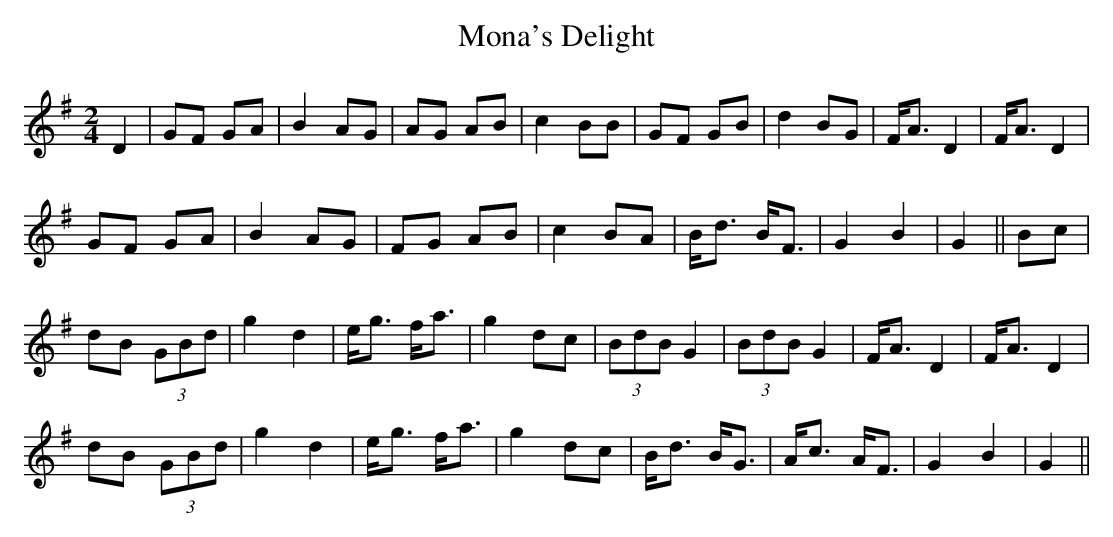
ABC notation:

X:1
T:Mona's Delight
M:2/4
L:1/8
K:G
D2|GF GA|B2 AG|AG AB |c2 BB|GF GB|d2 BG|F<A D2|F<A D2|
GF GA|B2 AG|FG AB|c2 BA|B<d B<F|G2B2|G2||Bc|
dB (3GBd|g2d2|e<g f<a|g2 dc|(3BdB G2|(3BdB G2|F<A D2|F<A D2|
dB (3GBd|g2d2|e<g f<a|g2 dc|B<d B<G|A<c A<F|G2B2|G2||
